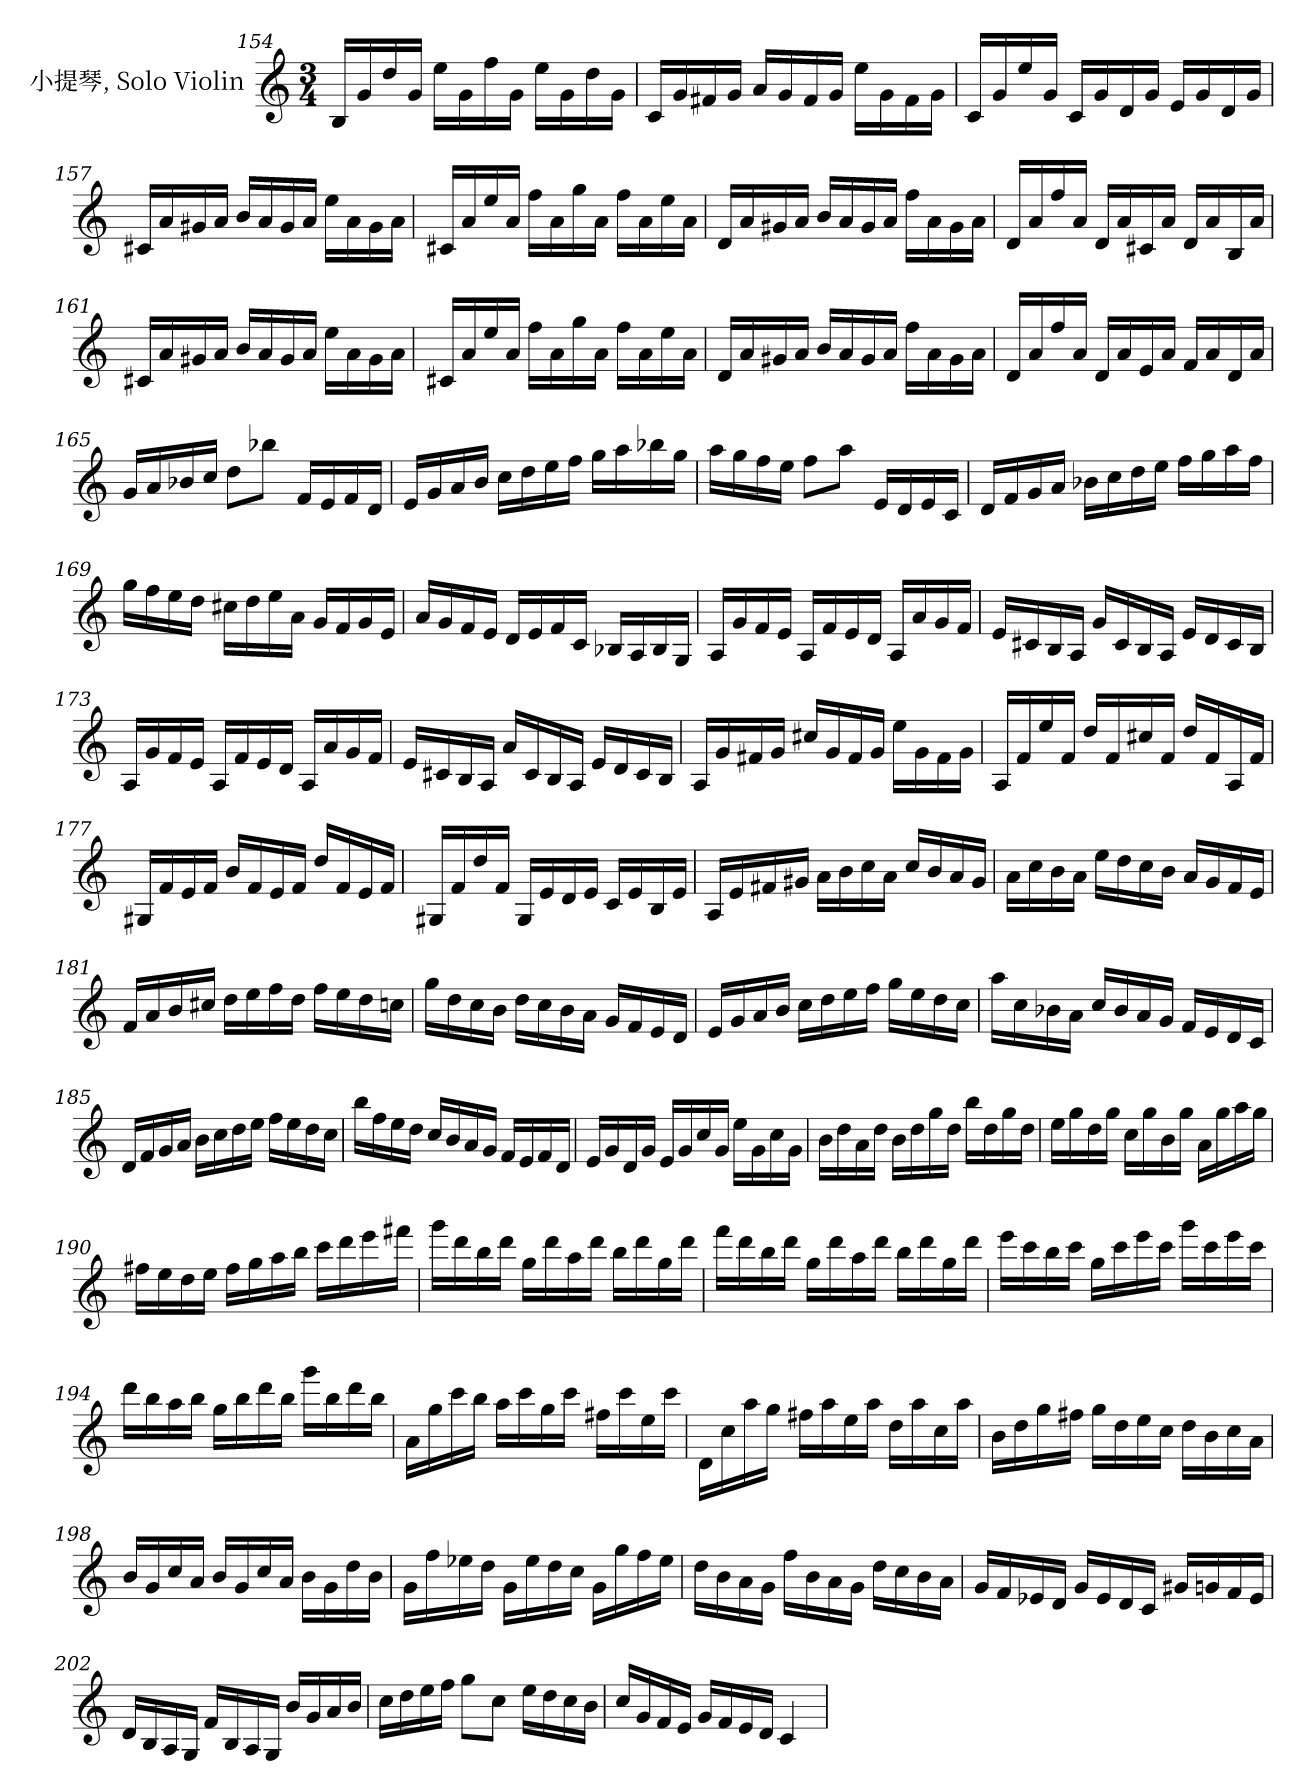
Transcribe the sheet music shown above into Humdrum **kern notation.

**kern
*part1
*staff1
*I"小提琴, Solo Violin
*I'Vln.
*clefG2
*k[]
*M3/4
=154
16B/LL
16g/
16dd/
16g/JJ
16ee\LL
16g\
16ff\
16g\JJ
16ee\LL
16g\
16dd\
16g\JJ
!!LO:LB:g=z
=155
16c/LL
16g/
16f#X/
16g/JJ
16a/LL
16g/
16f#/
16g/JJ
16ee\LL
16g\
16f#\
16g\JJ
=156
16c/LL
16g/
16ee/
16g/JJ
16c/LL
16g/
16d/
16g/JJ
16e/LL
16g/
16d/
16g/JJ
=157
16c#X/LL
16a/
16g#X/
16a/JJ
16b/LL
16a/
16g#/
16a/JJ
16ee\LL
16a\
16g#\
16a\JJ
!!LO:LB:g=z
=158
16c#X/LL
16a/
16ee/
16a/JJ
16ff\LL
16a\
16gg\
16a\JJ
16ff\LL
16a\
16ee\
16a\JJ
=159
16d/LL
16a/
16g#X/
16a/JJ
16b/LL
16a/
16g#/
16a/JJ
16ff\LL
16a\
16g#\
16a\JJ
=160
16d/LL
16a/
16ff/
16a/JJ
16d/LL
16a/
16c#X/
16a/JJ
16d/LL
16a/
16B/
16a/JJ
!!LO:LB:g=z
=161
16c#X/LL
16a/
16g#X/
16a/JJ
16b/LL
16a/
16g#/
16a/JJ
16ee\LL
16a\
16g#\
16a\JJ
=162
16c#X/LL
16a/
16ee/
16a/JJ
16ff\LL
16a\
16gg\
16a\JJ
16ff\LL
16a\
16ee\
16a\JJ
=163
16d/LL
16a/
16g#X/
16a/JJ
16b/LL
16a/
16g#/
16a/JJ
16ff\LL
16a\
16g#\
16a\JJ
!!LO:LB:g=z
=164
16d/LL
16a/
16ff/
16a/JJ
16d/LL
16a/
16e/
16a/JJ
16f/LL
16a/
16d/
16a/JJ
=165
16g/LL
16a/
16b-X/
16cc/JJ
8dd\L
8bb-X\J
16f/LL
16e/
16f/
16d/JJ
=166
16e/LL
16g/
16a/
16b/JJ
16cc\LL
16dd\
16ee\
16ff\JJ
16gg\LL
16aa\
16bb-X\
16gg\JJ
=167
16aa\LL
16gg\
16ff\
16ee\JJ
8ff\L
8aa\J
16e/LL
16d/
16e/
16c/JJ
!!LO:LB:g=z
=168
16d/LL
16f/
16g/
16a/JJ
16b-X\LL
16cc\
16dd\
16ee\JJ
16ff\LL
16gg\
16aa\
16ff\JJ
=169
16gg\LL
16ff\
16ee\
16dd\JJ
16cc#X\LL
16dd\
16ee\
16a\JJ
16g/LL
16f/
16g/
16e/JJ
=170
16a/LL
16g/
16f/
16e/JJ
16d/LL
16e/
16f/
16c/JJ
16B-X/LL
16A/
16B-/
16G/JJ
!!LO:LB:g=z
=171
16A/LL
16g/
16f/
16e/JJ
16A/LL
16f/
16e/
16d/JJ
16A/LL
16a/
16g/
16f/JJ
=172
16e/LL
16c#X/
16B/
16A/JJ
16g/LL
16c#/
16B/
16A/JJ
16e/LL
16d/
16c#/
16B/JJ
=173
16A/LL
16g/
16f/
16e/JJ
16A/LL
16f/
16e/
16d/JJ
16A/LL
16a/
16g/
16f/JJ
!!LO:PB:g=z
=174
16e/LL
16c#X/
16B/
16A/JJ
16a/LL
16c#/
16B/
16A/JJ
16e/LL
16d/
16c#/
16B/JJ
=175
16A/LL
16g/
16f#X/
16g/JJ
16cc#X/LL
16g/
16f#/
16g/JJ
16ee\LL
16g\
16f#\
16g\JJ
=176
16A/LL
16f/
16ee/
16f/JJ
16dd/LL
16f/
16cc#X/
16f/JJ
16dd/LL
16f/
16A/
16f/JJ
!!LO:LB:g=z
=177
16G#X/LL
16f/
16e/
16f/JJ
16b/LL
16f/
16e/
16f/JJ
16dd/LL
16f/
16e/
16f/JJ
=178
16G#X/LL
16f/
16dd/
16f/JJ
16G#/LL
16e/
16d/
16e/JJ
16c/LL
16e/
16B/
16e/JJ
=179
16A/LL
16e/
16f#X/
16g#X/JJ
16a\LL
16b\
16cc\
16a\JJ
16cc/LL
16b/
16a/
16g#/JJ
!!LO:LB:g=z
=180
16a\LL
16cc\
16b\
16a\JJ
16ee\LL
16dd\
16cc\
16b\JJ
16a/LL
16g/
16f/
16e/JJ
=181
16f/LL
16a/
16b/
16cc#X/JJ
16dd\LL
16ee\
16ff\
16dd\JJ
16ff\LL
16ee\
16dd\
16ccn\JJ
=182
16gg\LL
16dd\
16cc\
16b\JJ
16dd\LL
16cc\
16b\
16a\JJ
16g/LL
16f/
16e/
16d/JJ
!!LO:LB:g=z
=183
16e/LL
16g/
16a/
16b/JJ
16cc\LL
16dd\
16ee\
16ff\JJ
16gg\LL
16ee\
16dd\
16cc\JJ
=184
16aa\LL
16cc\
16b-X\
16a\JJ
16cc/LL
16b-/
16a/
16g/JJ
16f/LL
16e/
16d/
16c/JJ
=185
16d/LL
16f/
16g/
16a/JJ
16b\LL
16cc\
16dd\
16ee\JJ
16ff\LL
16ee\
16dd\
16cc\JJ
!!LO:LB:g=z
=186
16bb\LL
16ff\
16ee\
16dd\JJ
16cc/LL
16b/
16a/
16g/JJ
16f/LL
16e/
16f/
16d/JJ
=187
16e/LL
16g/
16d/
16g/JJ
16e/LL
16g/
16cc/
16g/JJ
16ee\LL
16g\
16cc\
16g\JJ
=188
16b\LL
16dd\
16a\
16dd\JJ
16b\LL
16dd\
16gg\
16dd\JJ
16bb\LL
16dd\
16gg\
16dd\JJ
!!LO:LB:g=z
=189
16ee\LL
16gg\
16dd\
16gg\JJ
16cc\LL
16gg\
16b\
16gg\JJ
16a\LL
16gg\
16aa\
16gg\JJ
=190
16ff#X\LL
16ee\
16dd\
16ee\JJ
16ff#\LL
16gg\
16aa\
16bb\JJ
16ccc\LL
16ddd\
16eee\
16fff#X\JJ
=191
16ggg\LL
16ddd\
16bb\
16ddd\JJ
16gg\LL
16ddd\
16aa\
16ddd\JJ
16bb\LL
16ddd\
16gg\
16ddd\JJ
!!LO:LB:g=z
=192
16fff\LL
16ddd\
16bb\
16ddd\JJ
16gg\LL
16ddd\
16aa\
16ddd\JJ
16bb\LL
16ddd\
16gg\
16ddd\JJ
=193
16eee\LL
16ccc\
16bb\
16ccc\JJ
16gg\LL
16ccc\
16eee\
16ccc\JJ
16ggg\LL
16ccc\
16eee\
16ccc\JJ
=194
16ddd\LL
16bb\
16aa\
16bb\JJ
16gg\LL
16bb\
16ddd\
16bb\JJ
16ggg\LL
16bb\
16ddd\
16bb\JJ
!!LO:LB:g=z
=195
16a\LL
16gg\
16ccc\
16bb\JJ
16aa\LL
16ccc\
16gg\
16ccc\JJ
16ff#X\LL
16ccc\
16ee\
16ccc\JJ
=196
16d\LL
16cc\
16aa\
16gg\JJ
16ff#X\LL
16aa\
16ee\
16aa\JJ
16dd\LL
16aa\
16cc\
16aa\JJ
=197
16b\LL
16dd\
16gg\
16ff#X\JJ
16gg\LL
16dd\
16ee\
16cc\JJ
16dd\LL
16b\
16cc\
16a\JJ
!!LO:LB:g=z
=198
16b/LL
16g/
16cc/
16a/JJ
16b/LL
16g/
16cc/
16a/JJ
16b\LL
16g\
16dd\
16b\JJ
=199
16g\LL
16ff\
16ee-X\
16dd\JJ
16g\LL
16ee-\
16dd\
16cc\JJ
16g\LL
16gg\
16ff\
16ee-\JJ
=200
16dd\LL
16b\
16a\
16g\JJ
16ff\LL
16b\
16a\
16g\JJ
16dd\LL
16cc\
16b\
16a\JJ
!!LO:LB:g=z
=201
16g/LL
16f/
16e-X/
16d/JJ
16g/LL
16e-/
16d/
16c/JJ
16g#X/LL
16gn/
16f/
16e-/JJ
=202
16d/LL
16B/
16A/
16G/JJ
16f/LL
16B/
16A/
16G/JJ
16b/LL
16g/
16a/
16b/JJ
=203
16cc\LL
16dd\
16ee\
16ff\JJ
8gg\L
8cc\J
16ee\LL
16dd\
16cc\
16b\JJ
=204
16cc/LL
16g/
16f/
16e/JJ
16g/LL
16f/
16e/
16d/JJ
*MM59
4c/
=
*-
